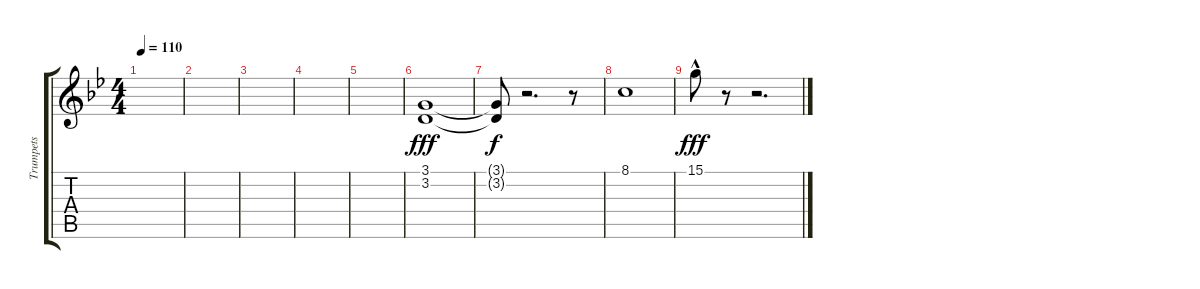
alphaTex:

\track ("Trumpets" "Trumpets") {instrument trumpet}
\staff {score tabs}
\tuning (E4 B3 G3 D3 A2 E2) {hide}
\ts (4 4)
\tempo 110
\clef g2
\ks gminor
|
|
|
|
|
(3.1 3.2).1{dy fff volume 16} |
(3.1{t} 3.2{t}).8{dy f} r.2{d} r.8{volume 5} |
8.1.1{volume 15} |
15.1{hac}.8{dy fff} r.8 r.2{d}
